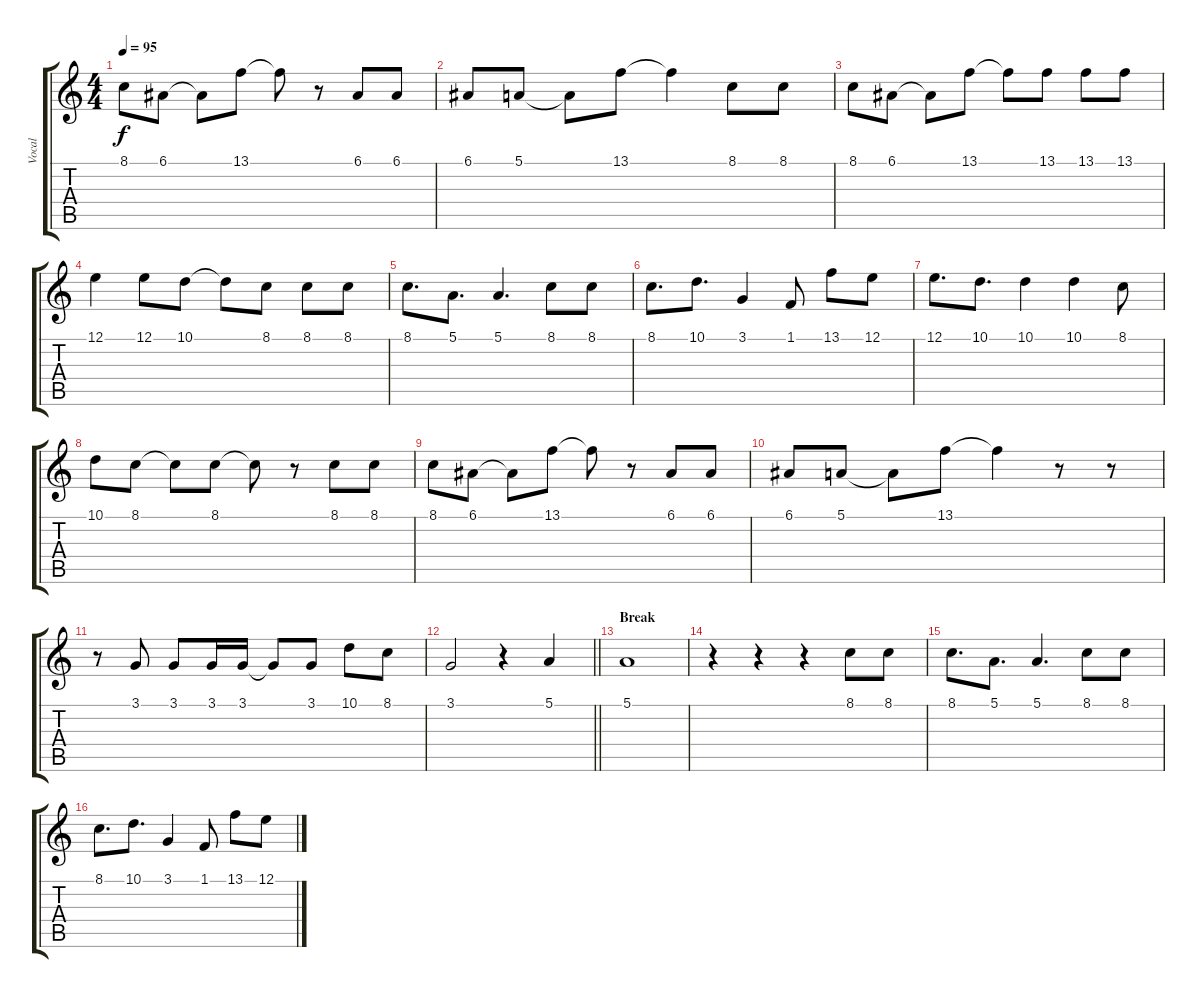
\track ("Vocal" "Vocal") {instrument flute}
\staff {score tabs}
\tuning (E4 B3 G3 D3 A2 E2) {hide}
\ts (4 4)
\tempo 95
\clef g2
\ks c
8.1.8{dy f} 6.1.8 6.1{t}.8 13.1.8 13.1{t}.8 r.8 6.1.8 6.1.8 |
6.1.8{txt ""} 5.1.8 5.1{t}.8 13.1.8 13.1{t}.4 8.1.8 8.1.8 |
8.1.8 6.1.8 6.1{t}.8 13.1.8 13.1{t}.8 13.1.8 13.1.8 13.1.8 |
12.1.4 12.1.8 10.1.8 10.1{t}.8 8.1.8 8.1.8 8.1.8 |
8.1.8{d} 5.1.8{d} 5.1.4{d} 8.1.8 8.1.8 |
8.1.8{d} 10.1.8{d} 3.1.4 1.1.8 13.1.8 12.1.8 |
12.1.8{d} 10.1.8{d} 10.1.4 10.1.4 8.1.8 |
10.1.8 8.1.8 8.1{t}.8 8.1.8 8.1{t}.8 r.8 8.1.8 8.1.8 |
8.1.8 6.1.8 6.1{t}.8 13.1.8 13.1{t}.8 r.8 6.1.8 6.1.8 |
6.1.8 5.1.8 5.1{t}.8 13.1.8 13.1{t}.4 r.8 r.8 |
r.8 3.1.8 3.1.8 3.1.16 3.1.16 3.1{t}.8 3.1.8 10.1.8 8.1.8 |
\barLineRight lightlight
3.1.2 r.4 5.1.4 |
\section ("" "Break")
5.1.1 |
r.4 r.4 r.4 8.1.8 8.1.8 |
8.1.8{d} 5.1.8{d} 5.1.4{d} 8.1.8 8.1.8 |
8.1.8{d} 10.1.8{d} 3.1.4 1.1.8 13.1.8 12.1.8
